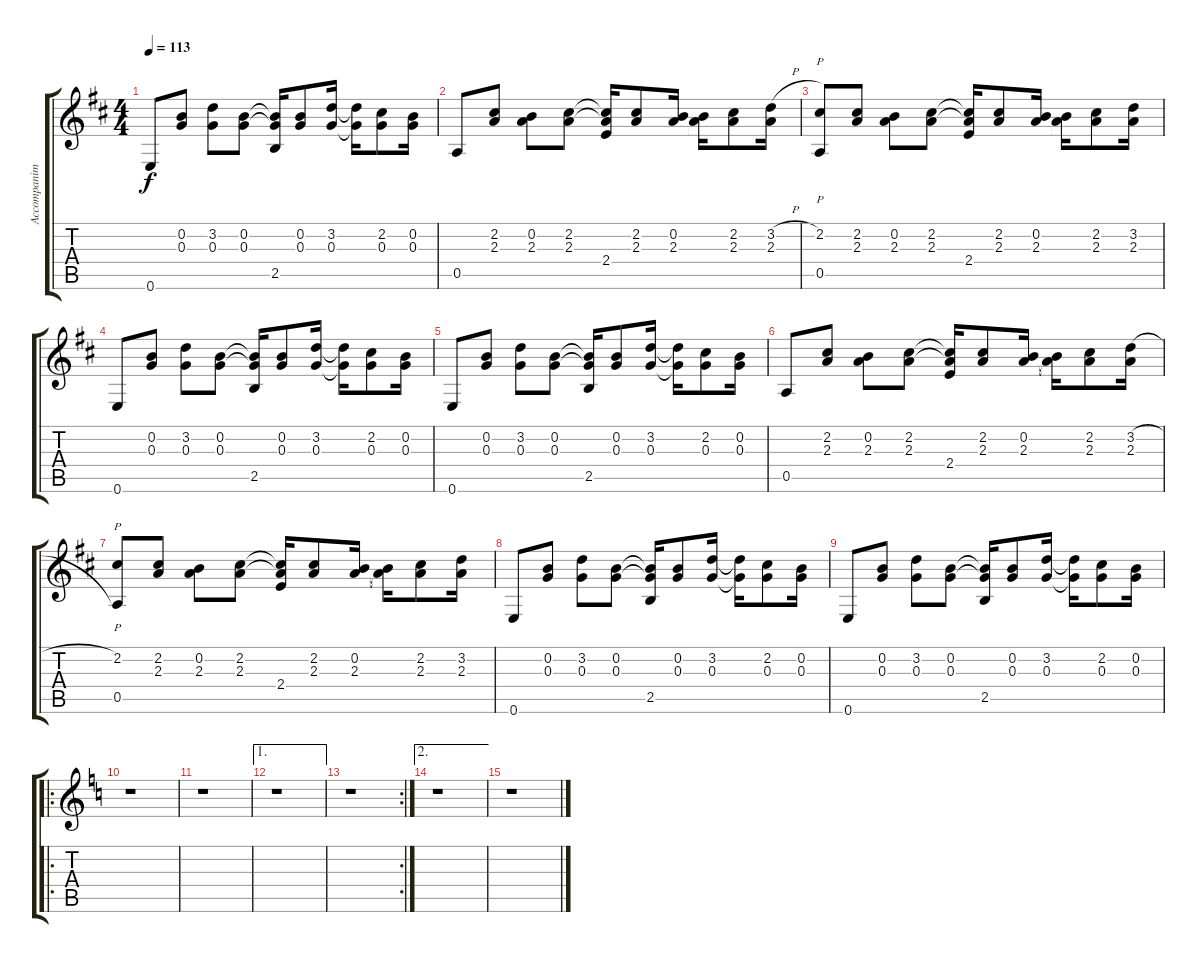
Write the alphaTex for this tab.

\track ("Accompaniment Guitar" "Accompanim") {instrument acousticguitarsteel}
\staff {score tabs}
\tuning (E4 B3 G3 D3 A2 E2) {hide}
\ts (4 4)
\tempo 113
\clef g2
\ks d
0.6.8{dy f} (0.2 0.3).8 (3.2 0.3).8 (0.2 0.3).8 (0.2{t} 0.3{t} 2.5).16 (0.2 0.3).8 (3.2 0.3).16 (3.2{t} 0.3{t}).16 (2.2 0.3).8 (0.2 0.3).16 |
0.5.8 (2.2 2.3).8 (0.2 2.3).8 (2.2 2.3).8 (2.2{t} 2.3{t} 2.4).16 (2.2 2.3).8 (0.2 2.3).16 (0.2{t} 2.3{t}).16 (2.2 2.3).8 (3.2{h} 2.3).16 |
(2.2 0.5).8{p} (2.2 2.3).8 (0.2 2.3).8 (2.2 2.3).8 (2.2{t} 2.3{t} 2.4).16 (2.2 2.3).8 (0.2 2.3).16 (0.2{t} 2.3{t}).16 (2.2 2.3).8 (3.2 2.3).16 |
0.6.8 (0.2 0.3).8 (3.2 0.3).8 (0.2 0.3).8 (0.2{t} 0.3{t} 2.5).16 (0.2 0.3).8 (3.2 0.3).16 (3.2{t} 0.3{t}).16 (2.2 0.3).8 (0.2 0.3).16 |
0.6.8 (0.2 0.3).8 (3.2 0.3).8 (0.2 0.3).8 (0.2{t} 0.3{t} 2.5).16 (0.2 0.3).8 (3.2 0.3).16 (3.2{t} 0.3{t}).16 (2.2 0.3).8 (0.2 0.3).16 |
0.5.8 (2.2 2.3).8 (0.2 2.3).8 (2.2 2.3).8 (2.2{t} 2.3{t} 2.4).16 (2.2 2.3).8 (0.2 2.3).16 (0.2{t} 2.3{t}).16 (2.2 2.3).8 (3.2{h} 2.3).16 |
(2.2 0.5).8{p} (2.2 2.3).8 (0.2 2.3).8 (2.2 2.3).8 (2.2{t} 2.3{t} 2.4).16 (2.2 2.3).8 (0.2 2.3).16 (0.2{t} 2.3{t}).16 (2.2 2.3).8 (3.2 2.3).16 |
0.6.8 (0.2 0.3).8 (3.2 0.3).8 (0.2 0.3).8 (0.2{t} 0.3{t} 2.5).16 (0.2 0.3).8 (3.2 0.3).16 (3.2{t} 0.3{t}).16 (2.2 0.3).8 (0.2 0.3).16 |
0.6.8 (0.2 0.3).8 (3.2 0.3).8 (0.2 0.3).8 (0.2{t} 0.3{t} 2.5).16 (0.2 0.3).8 (3.2 0.3).16 (3.2{t} 0.3{t}).16 (2.2 0.3).8 (0.2 0.3).16 |
\ro
\ks c
r.1 |
r.1 |
\ae 1
r.1 |
\rc 2
r.1 |
\ae 2
r.1 |
r.1
